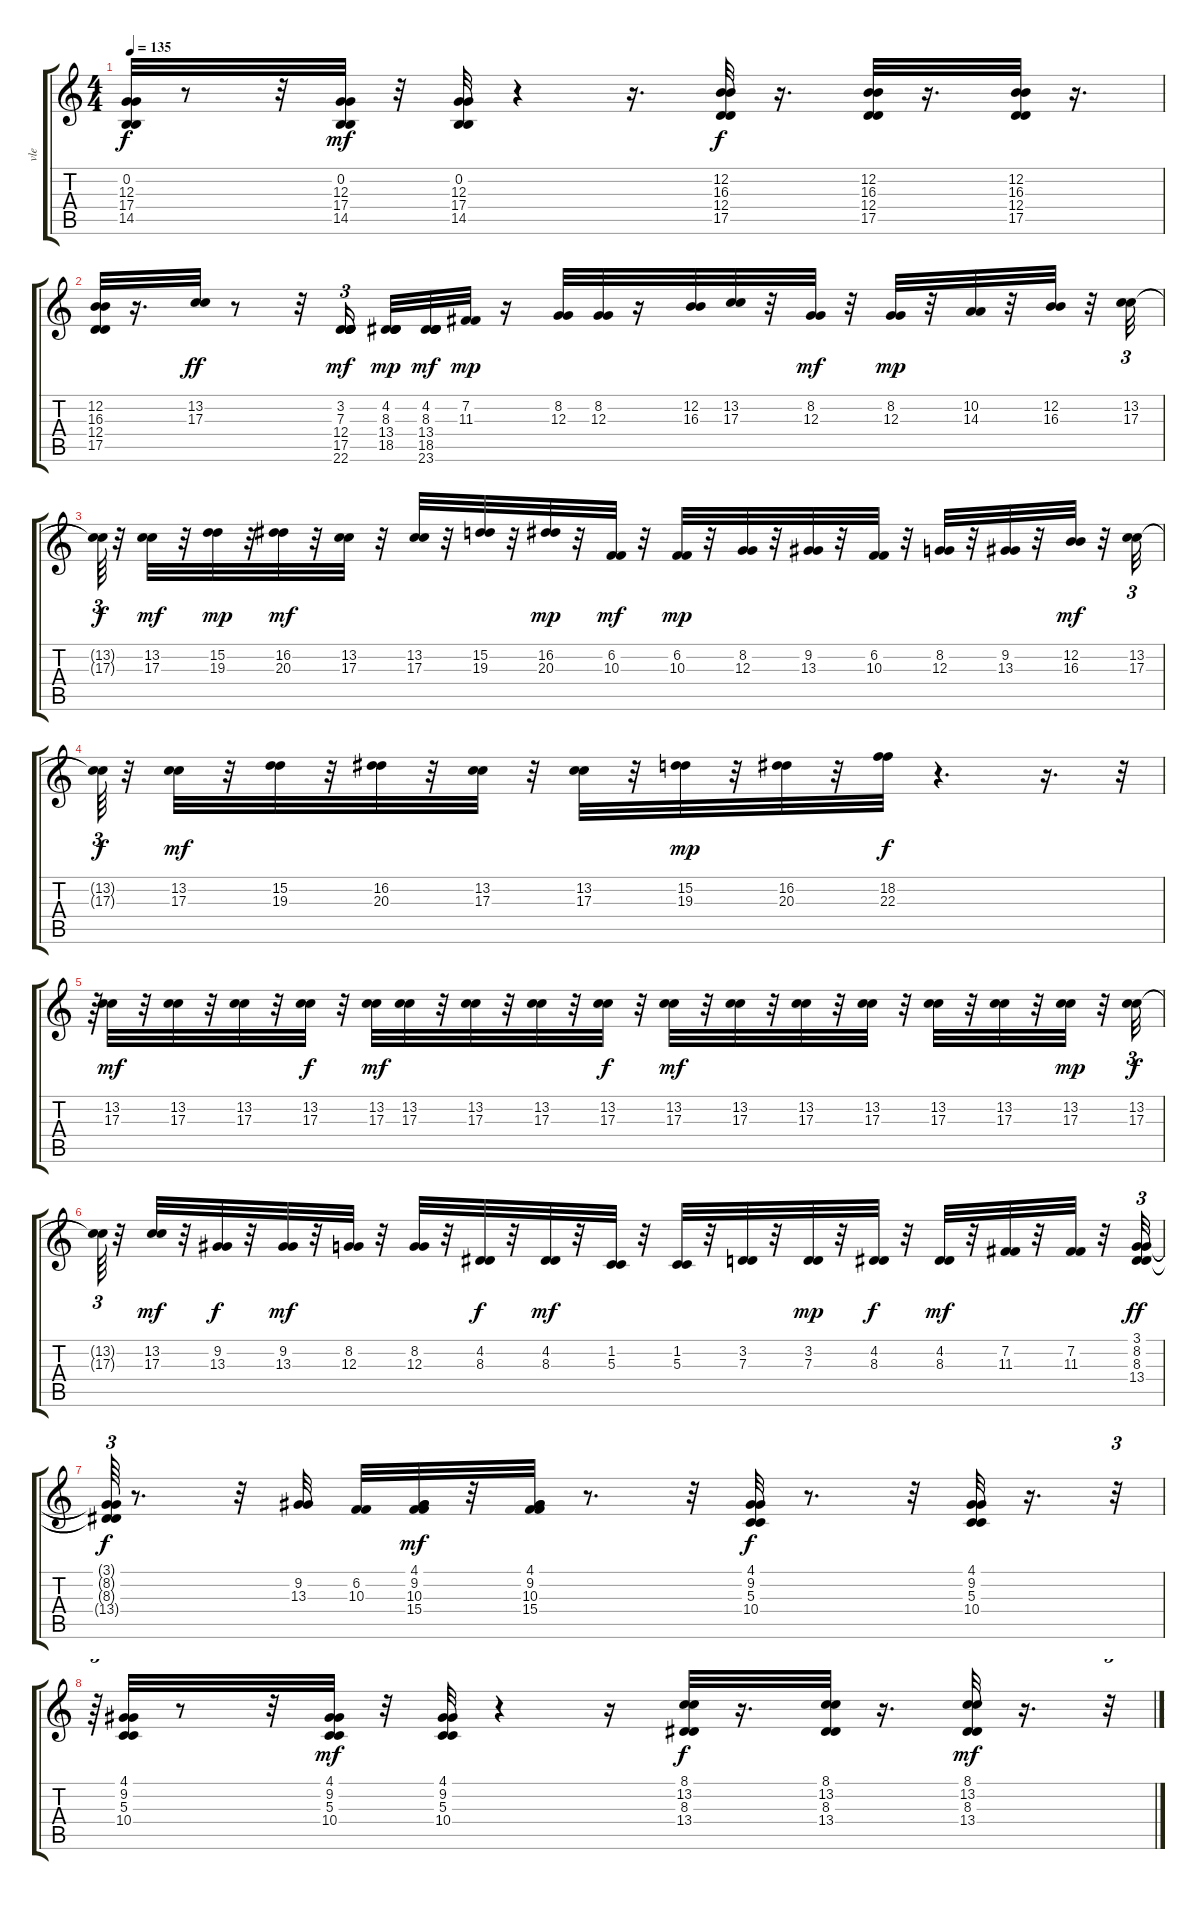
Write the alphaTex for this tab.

\track ("vle" "vle") {instrument stringensemble2}
\staff {score tabs}
\tuning (E4 B3 G3 D3 A2 E2) {hide}
\ts (4 4)
\tempo 135
\clef g2
\ks c
(0.2 12.3 17.4 14.5).32{dy f} r.8 r.32 (0.2 12.3 17.4 14.5).32{dy mf} r.32 (0.2 12.3 17.4 14.5).32 r.4 r.16{d} (12.2 16.3 12.4 17.5).32{dy f} r.16{d} (12.2 16.3 12.4 17.5).32 r.16{d} (12.2 16.3 12.4 17.5).32 r.16{d} |
(12.2 16.3 12.4 17.5).32 r.16{d} (13.2 17.3).32{dy ff} r.8 r.32 (3.2 7.3 12.4 17.5 22.6).16{tu (3 2) dy mf beam splitsecondary} (4.2 8.3 13.4 18.5).32{dy mp} (4.2 8.3 13.4 18.5 23.6).32{dy mf} (7.2 11.3).32{dy mp} r.16 (8.2 12.3).32 (8.2 12.3).32 r.16 (12.2 16.3).32 (13.2 17.3).32 r.32 (8.2 12.3).32{dy mf} r.32 (8.2 12.3).32{dy mp} r.32 (10.2 14.3).32 r.32 (12.2 16.3).32 r.32 (13.2 17.3).32{tu (3 2)} |
(13.2{t} 17.3{t}).64{tu (3 2) dy f} r.32 (13.2 17.3).32{dy mf} r.32 (15.2 19.3).32{dy mp} r.32 (16.2 20.3).32{dy mf} r.32 (13.2 17.3).32 r.32 (13.2 17.3).32 r.32 (15.2 19.3).32 r.32 (16.2 20.3).32{dy mp} r.32 (6.2 10.3).32{dy mf} r.32 (6.2 10.3).32{dy mp} r.32 (8.2 12.3).32 r.32 (9.2 13.3).32 r.32 (6.2 10.3).32 r.32 (8.2 12.3).32 r.32 (9.2 13.3).32 r.32 (12.2 16.3).32{dy mf} r.32 (13.2 17.3).32{tu (3 2)} |
(13.2{t} 17.3{t}).64{tu (3 2) dy f} r.32 (13.2 17.3).32{dy mf} r.32 (15.2 19.3).32 r.32 (16.2 20.3).32 r.32 (13.2 17.3).32 r.32 (13.2 17.3).32 r.32 (15.2 19.3).32{dy mp} r.32 (16.2 20.3).32 r.32 (18.2 22.3).32{dy f} r.4{d} r.16{d} r.32{tu (3 2)} |
r.64{tu (3 2)} (13.2 17.3).32{dy mf} r.32 (13.2 17.3).32 r.32 (13.2 17.3).32 r.32 (13.2 17.3).32{dy f} r.32 (13.2 17.3).32{dy mf} (13.2 17.3).32 r.32 (13.2 17.3).32 r.32 (13.2 17.3).32 r.32 (13.2 17.3).32{dy f} r.32 (13.2 17.3).32{dy mf} r.32 (13.2 17.3).32 r.32 (13.2 17.3).32 r.32 (13.2 17.3).32 r.32 (13.2 17.3).32 r.32 (13.2 17.3).32 r.32 (13.2 17.3).32{dy mp} r.32 (13.2 17.3).32{tu (3 2) dy f} |
(13.2{t} 17.3{t}).64{tu (3 2)} r.32 (13.2 17.3).32{dy mf} r.32 (9.2 13.3).32{dy f} r.32 (9.2 13.3).32{dy mf} r.32 (8.2 12.3).32 r.32 (8.2 12.3).32 r.32 (4.2 8.3).32{dy f} r.32 (4.2 8.3).32{dy mf} r.32 (1.2 5.3).32 r.32 (1.2 5.3).32 r.32 (3.2 7.3).32 r.32 (3.2 7.3).32{dy mp} r.32 (4.2 8.3).32{dy f} r.32 (4.2 8.3).32{dy mf} r.32 (7.2 11.3).32 r.32 (7.2 11.3).32 r.32 (3.1 8.2 8.3 13.4).32{tu (3 2) dy ff} |
(3.1{t} 8.2{t} 8.3{t} 13.4{t}).64{tu (3 2) dy f} r.8{d} r.32 (9.2 13.3).32 (6.2 10.3).32 (4.1 9.2 10.3 15.4).32{dy mf} r.32 (4.1 9.2 10.3 15.4).32 r.8{d} r.32 (4.1 9.2 5.3 10.4).32{dy f} r.8{d} r.32 (4.1 9.2 5.3 10.4).32 r.16{d} r.32{tu (3 2)} |
r.64{tu (3 2)} (4.1 9.2 5.3 10.4).32 r.8 r.32 (4.1 9.2 5.3 10.4).32{dy mf} r.32 (4.1 9.2 5.3 10.4).32 r.4 r.16 (8.1 13.2 8.3 13.4).32{dy f} r.16{d} (8.1 13.2 8.3 13.4).32 r.16{d} (8.1 13.2 8.3 13.4).32{dy mf} r.16{d} r.32{tu (3 2)}
